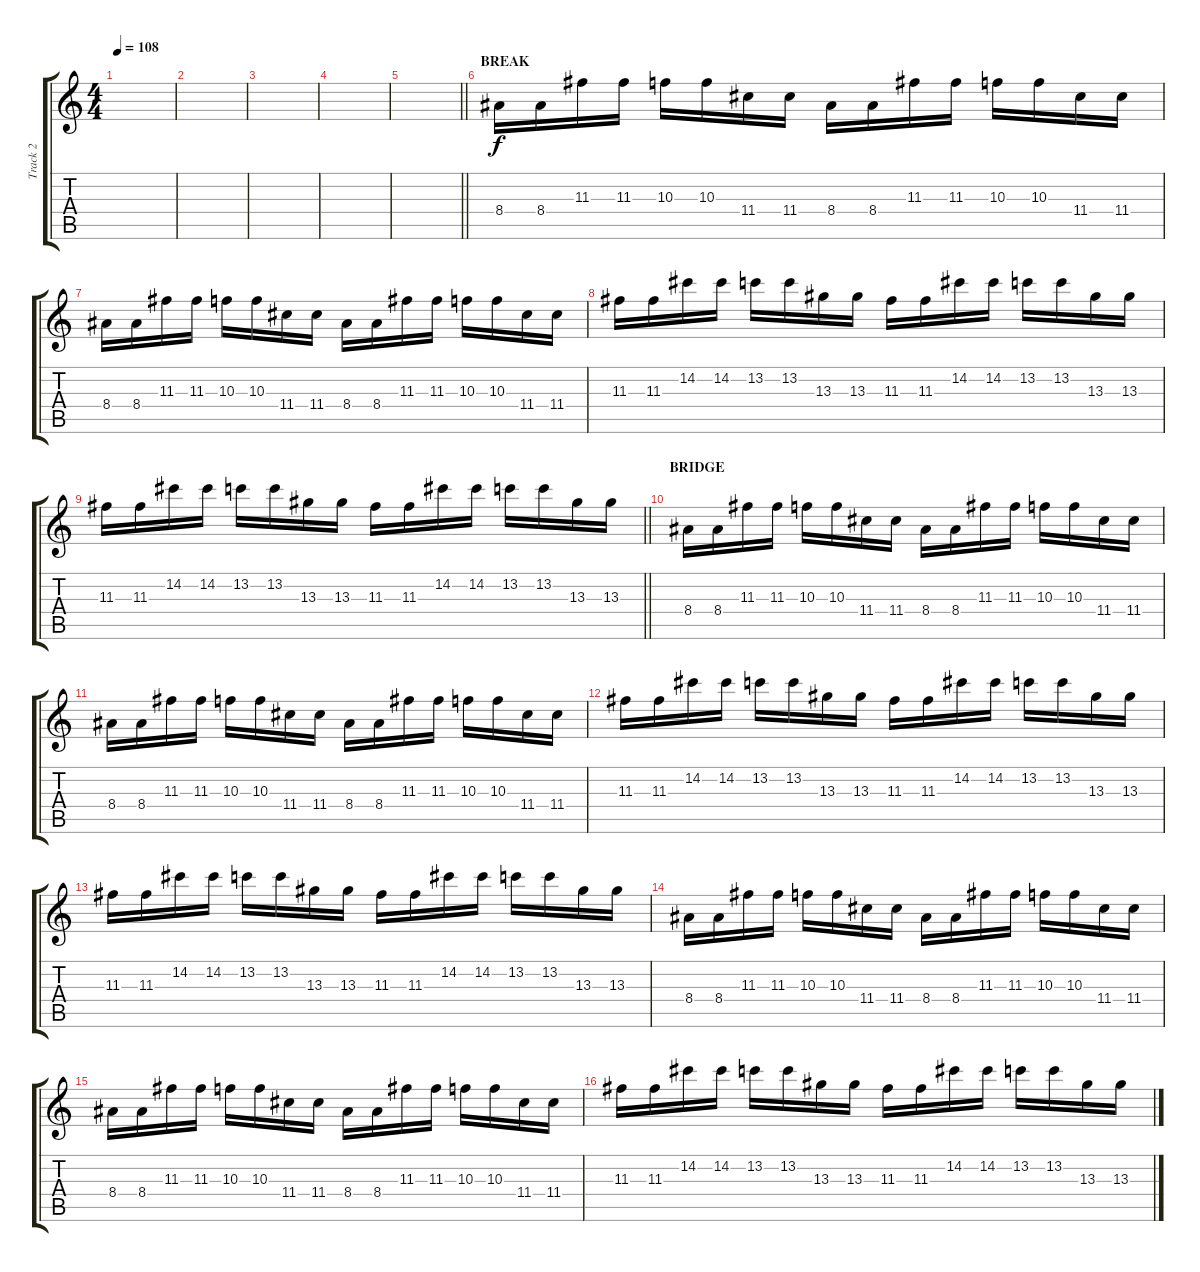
\track ("Track 2" "Track 2") {instrument overdrivenguitar}
\staff {score tabs}
\tuning (E4 B3 G3 D3 A2 E2) {hide}
\ts (4 4)
\tempo 108
\clef g2
\ks c
|
|
|
|
\barLineRight lightlight
|
\section ("" "BREAK")
8.4.16 8.4.16 11.3.16 11.3.16 10.3.16 10.3.16 11.4.16 11.4.16 8.4.16 8.4.16 11.3.16 11.3.16 10.3.16 10.3.16 11.4.16 11.4.16 |
8.4.16 8.4.16 11.3.16 11.3.16 10.3.16 10.3.16 11.4.16 11.4.16 8.4.16 8.4.16 11.3.16 11.3.16 10.3.16 10.3.16 11.4.16 11.4.16 |
11.3.16 11.3.16 14.2.16 14.2.16 13.2.16 13.2.16 13.3.16 13.3.16 11.3.16 11.3.16 14.2.16 14.2.16 13.2.16 13.2.16 13.3.16 13.3.16 |
\barLineRight lightlight
11.3.16 11.3.16 14.2.16 14.2.16 13.2.16 13.2.16 13.3.16 13.3.16 11.3.16 11.3.16 14.2.16 14.2.16 13.2.16 13.2.16 13.3.16 13.3.16 |
\section ("" "BRIDGE")
8.4.16 8.4.16 11.3.16 11.3.16 10.3.16 10.3.16 11.4.16 11.4.16 8.4.16 8.4.16 11.3.16 11.3.16 10.3.16 10.3.16 11.4.16 11.4.16 |
8.4.16 8.4.16 11.3.16 11.3.16 10.3.16 10.3.16 11.4.16 11.4.16 8.4.16 8.4.16 11.3.16 11.3.16 10.3.16 10.3.16 11.4.16 11.4.16 |
11.3.16 11.3.16 14.2.16 14.2.16 13.2.16 13.2.16 13.3.16 13.3.16 11.3.16 11.3.16 14.2.16 14.2.16 13.2.16 13.2.16 13.3.16 13.3.16 |
11.3.16 11.3.16 14.2.16 14.2.16 13.2.16 13.2.16 13.3.16 13.3.16 11.3.16 11.3.16 14.2.16 14.2.16 13.2.16 13.2.16 13.3.16 13.3.16 |
8.4.16 8.4.16 11.3.16 11.3.16 10.3.16 10.3.16 11.4.16 11.4.16 8.4.16 8.4.16 11.3.16 11.3.16 10.3.16 10.3.16 11.4.16 11.4.16 |
8.4.16 8.4.16 11.3.16 11.3.16 10.3.16 10.3.16 11.4.16 11.4.16 8.4.16 8.4.16 11.3.16 11.3.16 10.3.16 10.3.16 11.4.16 11.4.16 |
11.3.16 11.3.16 14.2.16 14.2.16 13.2.16 13.2.16 13.3.16 13.3.16 11.3.16 11.3.16 14.2.16 14.2.16 13.2.16 13.2.16 13.3.16 13.3.16
